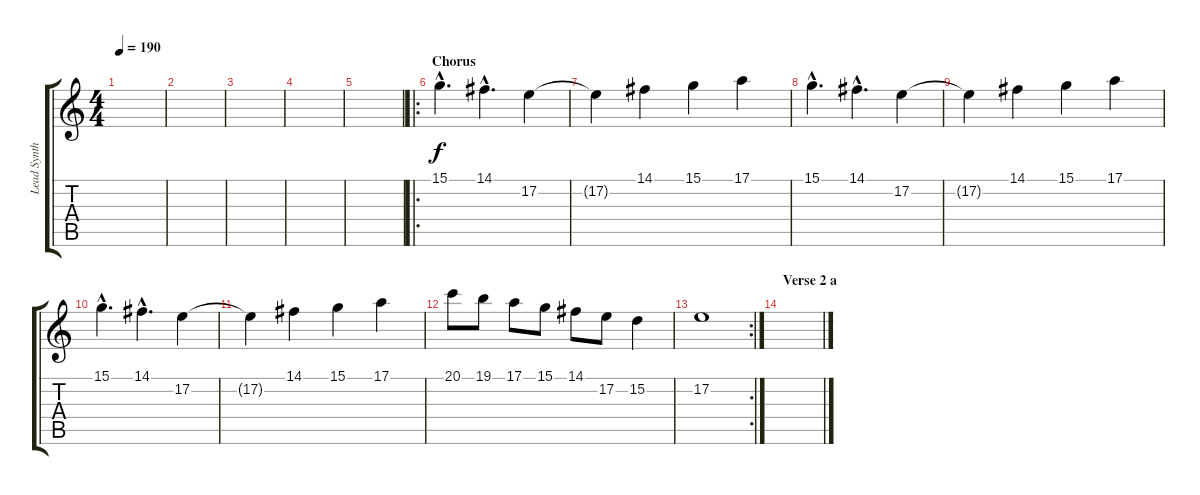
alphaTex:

\track ("Lead Synth" "Lead Synth") {instrument stringensemble1}
\staff {score tabs}
\tuning (E4 B3 G3 D3 A2 E2) {hide}
\ts (4 4)
\tempo 190
\clef g2
\ks c
|
|
|
|
|
\ro
\section ("" "Chorus")
15.1{hac}.4{d} 14.1{hac}.4{d} 17.2.4 |
17.2{t}.4 14.1.4 15.1.4 17.1.4 |
15.1{hac}.4{d} 14.1{hac}.4{d} 17.2.4 |
17.2{t}.4 14.1.4 15.1.4 17.1.4 |
15.1{hac}.4{d} 14.1{hac}.4{d} 17.2.4 |
17.2{t}.4 14.1.4 15.1.4 17.1.4 |
20.1.8 19.1.8 17.1.8 15.1.8 14.1.8 17.2.8 15.2.4 |
\rc 2
17.2.1 |
\section ("" "Verse 2 a")
